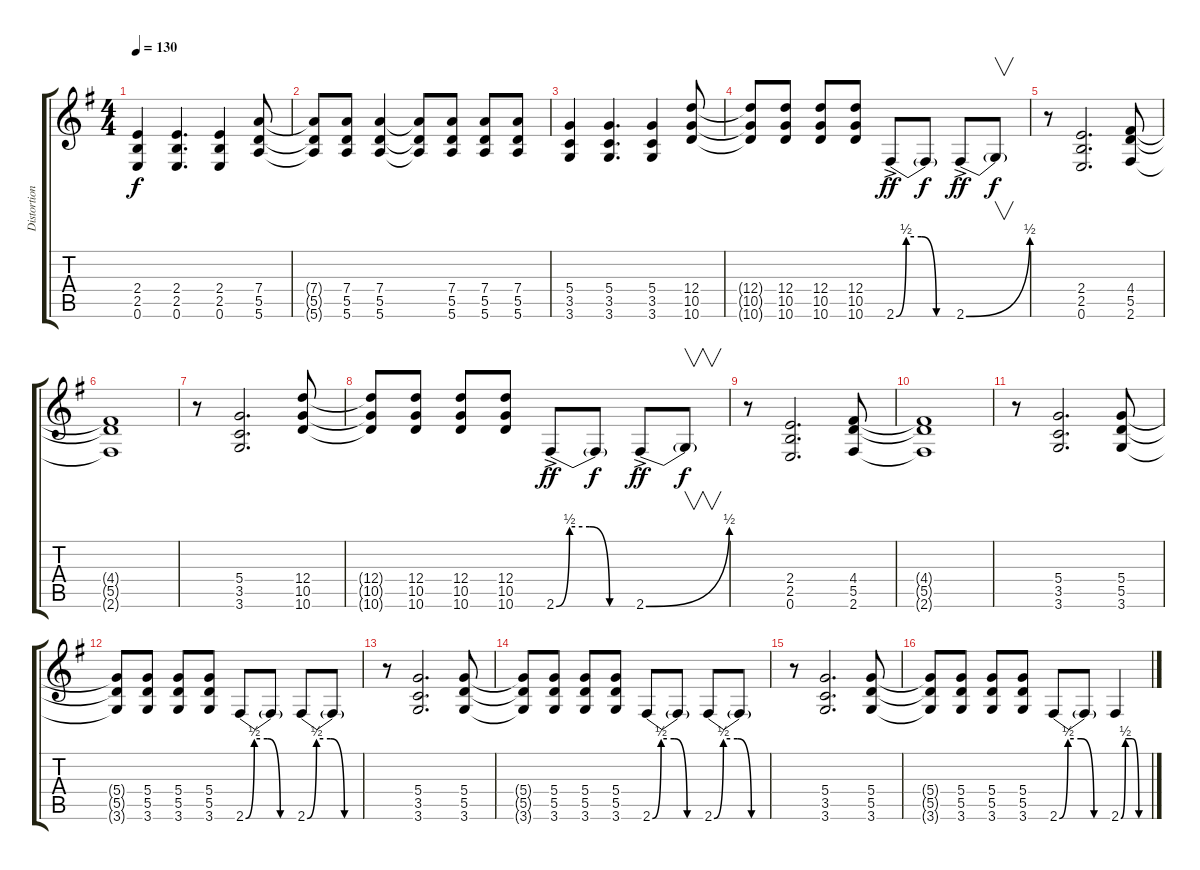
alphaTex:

\track ("Distortion" "Distortion") {instrument distortionguitar}
\staff {score tabs}
\tuning (E4 B3 G3 D3 A2 E2) {hide}
\ts (4 4)
\tempo 130
\clef g2
\ks g
(2.4 2.5 0.6).4{dy f} (2.4 2.5 0.6).4{d} (2.4 2.5 0.6).4 (7.4 5.5 5.6).8 |
(7.4{t} 5.5{t} 5.6{t}).8 (7.4 5.5 5.6).8 (7.4 5.5 5.6).4 (7.4{t} 5.5{t} 5.6{t}).8 (7.4 5.5 5.6).8 (7.4 5.5 5.6).8 (7.4 5.5 5.6).8 |
(5.4 3.5 3.6).4 (5.4 3.5 3.6).4{d} (5.4 3.5 3.6).4 (12.4 10.5 10.6).8 |
(12.4{t} 10.5{t} 10.6{t}).8 (12.4 10.5 10.6).8 (12.4 10.5 10.6).8 (12.4 10.5 10.6).8 2.6{be (custom 0 0 10 2 25 2 40 0 60 0) ac}.8{dy ff} 2.6{t}.8{dy f} 2.6{be (bend 0 0 60 2) ac}.8{dy ff} 2.6{t}.8{v dy f} |
r.8 (2.4 2.5 0.6).2{d} (4.4 5.5 2.6).8 |
(4.4{t} 5.5{t} 2.6{t}).1 |
r.8 (5.4 3.5 3.6).2{d} (12.4 10.5 10.6).8 |
(12.4{t} 10.5{t} 10.6{t}).8 (12.4 10.5 10.6).8 (12.4 10.5 10.6).8 (12.4 10.5 10.6).8 2.6{be (custom 0 0 10 2 25 2 40 0 60 0) ac}.8{dy ff} 2.6{t}.8{dy f} 2.6{be (bend 0 0 60 2) ac}.8{dy ff} 2.6{t}.8{v dy f} |
r.8 (2.4 2.5 0.6).2{d} (4.4 5.5 2.6).8 |
(4.4{t} 5.5{t} 2.6{t}).1 |
r.8 (5.4 3.5 3.6).2{d} (5.4 5.5 3.6).8 |
(5.4{t} 5.5{t} 3.6{t}).8 (5.4 5.5 3.6).8 (5.4 5.5 3.6).8 (5.4 5.5 3.6).8 2.6{be (custom 0 0 10 2 25 2 40 0 60 0)}.8 2.6{t}.8 2.6{be (custom 0 0 10 2 25 2 40 0 60 0)}.8 2.6{t}.8 |
r.8 (5.4 3.5 3.6).2{d} (5.4 5.5 3.6).8 |
(5.4{t} 5.5{t} 3.6{t}).8 (5.4 5.5 3.6).8 (5.4 5.5 3.6).8 (5.4 5.5 3.6).8 2.6{be (custom 0 0 10 2 25 2 40 0 60 0)}.8 2.6{t}.8 2.6{be (custom 0 0 10 2 25 2 40 0 60 0)}.8 2.6{t}.8 |
r.8 (5.4 3.5 3.6).2{d} (5.4 5.5 3.6).8 |
(5.4{t} 5.5{t} 3.6{t}).8 (5.4 5.5 3.6).8 (5.4 5.5 3.6).8 (5.4 5.5 3.6).8 2.6{be (custom 0 0 10 2 25 2 40 0 60 0)}.8 2.6{t}.8 2.6{be (custom 0 0 10 2 25 2 40 0 60 0)}.4
